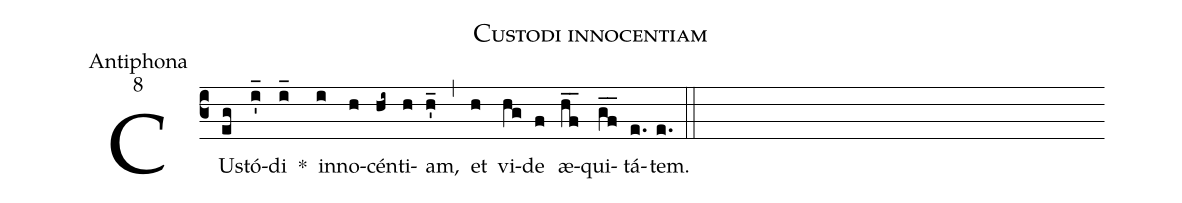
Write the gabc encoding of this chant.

name:Custodi innocentiam;
office-part:Antiphona;
mode:8;
%%
(c3)
CUs(eg)tó(i'_)di(i_) *()
in(i)no(h)cén(hi~)ti(h)am,(h'_) (,)
et(h) vi(hg)de(f) æ(hf__)qui(gf__)tá(e.)tem.(e.) (::)
